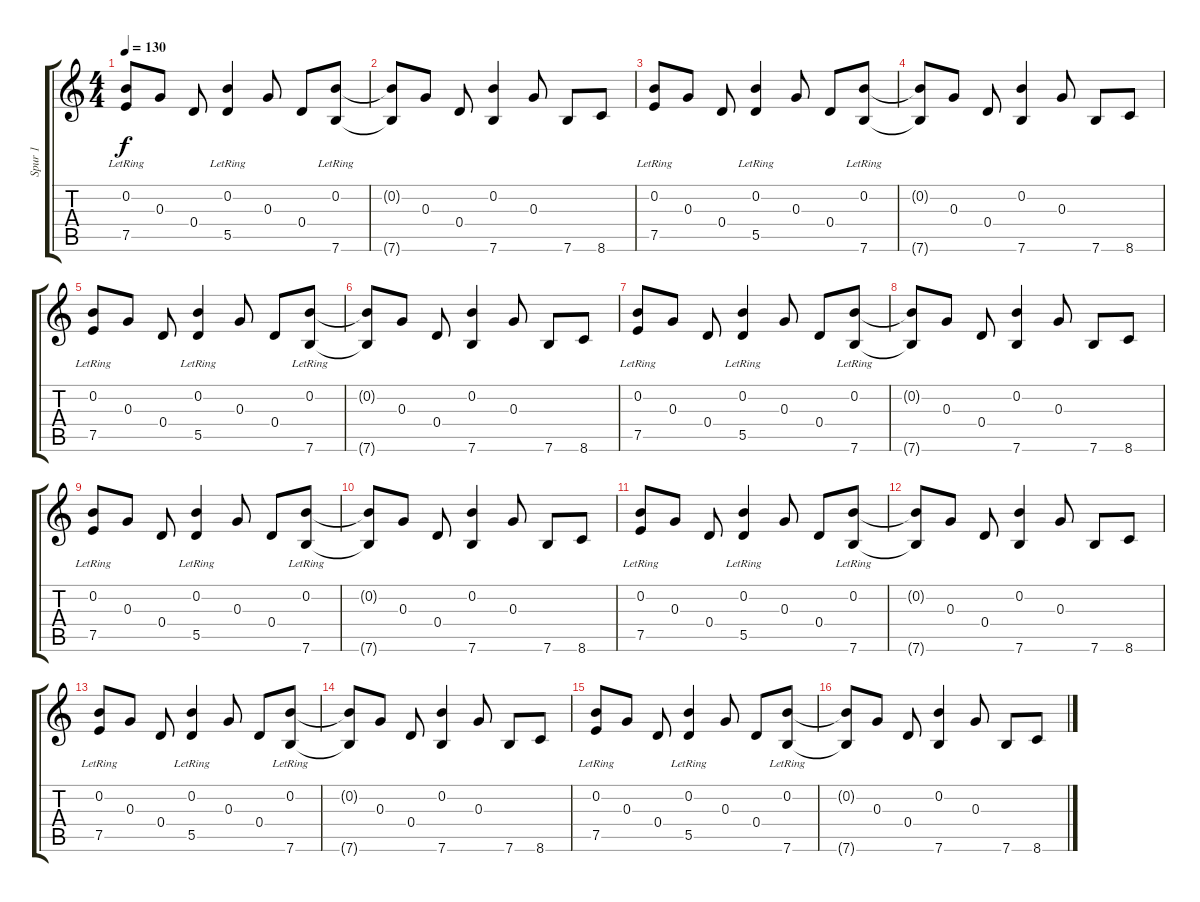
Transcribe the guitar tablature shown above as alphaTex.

\track ("Spur 1" "Spur 1") {instrument acousticguitarsteel}
\staff {score tabs}
\tuning (E4 B3 G3 D3 A2 E2) {hide}
\ts (4 4)
\tempo 130
\clef g2
\ks c
(0.2 7.5{lr}).8{dy f instrument acousticguitarsteel} 0.3.8 0.4.8 (0.2 5.5{lr}).4 0.3.8 0.4.8 (0.2 7.6{lr}).8 |
(0.2{t} 7.6{t}).8 0.3.8 0.4.8 (0.2 7.6).4 0.3.8 7.6.8 8.6.8 |
(0.2 7.5{lr}).8 0.3.8 0.4.8 (0.2 5.5{lr}).4 0.3.8 0.4.8 (0.2 7.6{lr}).8 |
(0.2{t} 7.6{t}).8 0.3.8 0.4.8 (0.2 7.6).4 0.3.8 7.6.8 8.6.8 |
(0.2 7.5{lr}).8 0.3.8 0.4.8 (0.2 5.5{lr}).4 0.3.8 0.4.8 (0.2 7.6{lr}).8 |
(0.2{t} 7.6{t}).8 0.3.8 0.4.8 (0.2 7.6).4 0.3.8 7.6.8 8.6.8 |
(0.2 7.5{lr}).8 0.3.8 0.4.8 (0.2 5.5{lr}).4 0.3.8 0.4.8 (0.2 7.6{lr}).8 |
(0.2{t} 7.6{t}).8 0.3.8 0.4.8 (0.2 7.6).4 0.3.8 7.6.8 8.6.8 |
(0.2 7.5{lr}).8 0.3.8 0.4.8 (0.2 5.5{lr}).4 0.3.8 0.4.8 (0.2 7.6{lr}).8 |
(0.2{t} 7.6{t}).8 0.3.8 0.4.8 (0.2 7.6).4 0.3.8 7.6.8 8.6.8 |
(0.2 7.5{lr}).8 0.3.8 0.4.8 (0.2 5.5{lr}).4 0.3.8 0.4.8 (0.2 7.6{lr}).8 |
(0.2{t} 7.6{t}).8 0.3.8 0.4.8 (0.2 7.6).4 0.3.8 7.6.8 8.6.8 |
(0.2 7.5{lr}).8 0.3.8 0.4.8 (0.2 5.5{lr}).4 0.3.8 0.4.8 (0.2 7.6{lr}).8 |
(0.2{t} 7.6{t}).8 0.3.8 0.4.8 (0.2 7.6).4 0.3.8 7.6.8 8.6.8 |
(0.2 7.5{lr}).8 0.3.8 0.4.8 (0.2 5.5{lr}).4 0.3.8 0.4.8 (0.2 7.6{lr}).8 |
(0.2{t} 7.6{t}).8 0.3.8 0.4.8 (0.2 7.6).4 0.3.8 7.6.8 8.6.8
